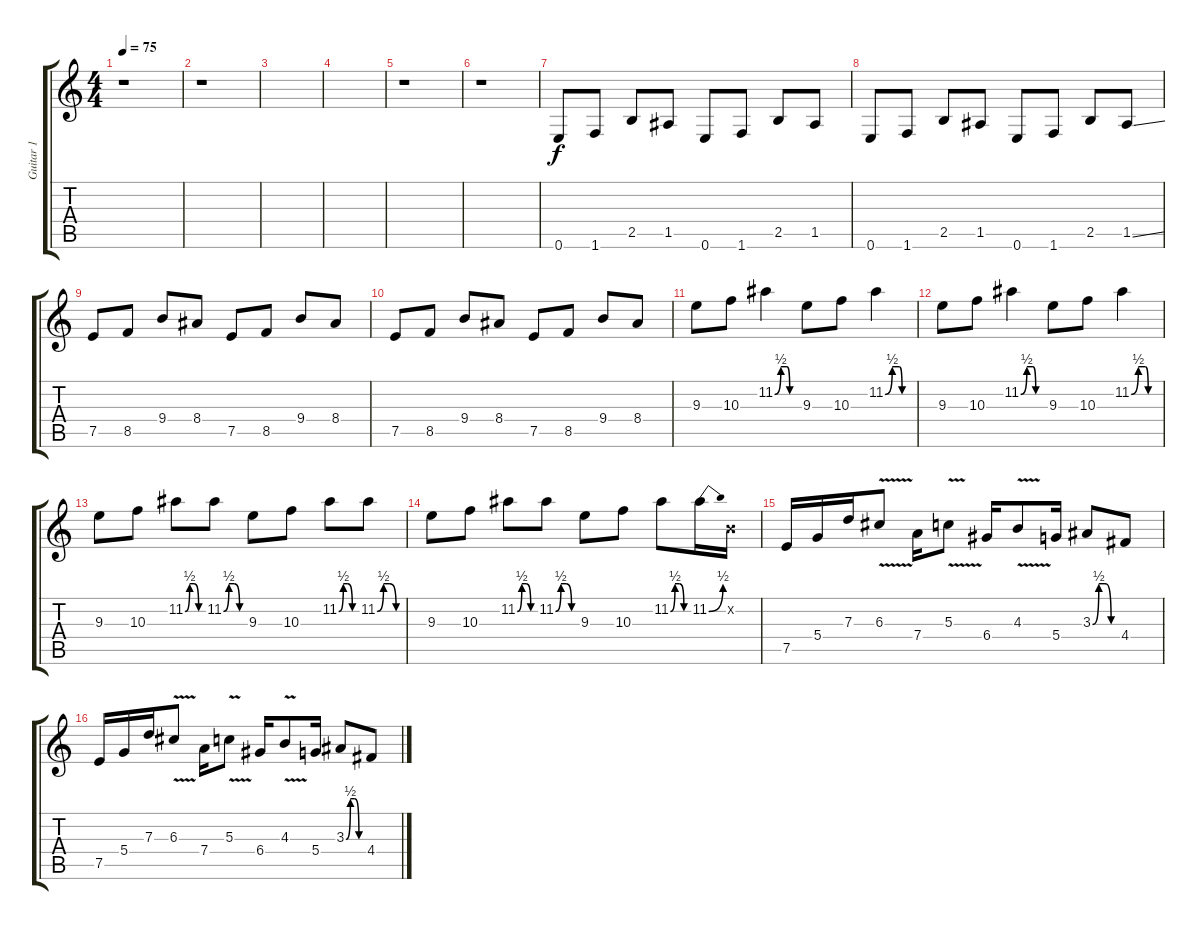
\track ("Guitar 1" "Guitar 1") {instrument overdrivenguitar}
\staff {score tabs}
\tuning (E4 B3 G3 D3 A2 E2) {hide}
\ts (4 4)
\tempo 75
\clef g2
\ks c
r.1{dy f instrument overdrivenguitar} |
r.1 |
|
|
r.1 |
r.1 |
0.6.8 1.6.8 2.5.8 1.5.8 0.6.8 1.6.8 2.5.8 1.5.8 |
0.6.8 1.6.8 2.5.8 1.5.8 0.6.8 1.6.8 2.5.8 1.5{ss}.8 |
7.5.8 8.5.8 9.4.8 8.4.8 7.5.8 8.5.8 9.4.8 8.4.8 |
7.5.8 8.5.8 9.4.8 8.4.8 7.5.8 8.5.8 9.4.8 8.4.8 |
9.3.8 10.3.8 11.2{be (custom 0 0 15 2 30 2 37 0 45 0 60 0)}.4 9.3.8 10.3.8 11.2{be (custom 0 0 15 2 30 2 36 0 45 0 60 0)}.4 |
9.3.8 10.3.8 11.2{be (custom 0 0 15 2 30 2 37 0 45 0 60 0)}.4 9.3.8 10.3.8 11.2{be (custom 0 0 15 2 30 2 36 0 45 0 60 0)}.4 |
9.3.8 10.3.8 11.2{be (custom 0 0 15 2 30 2 45 0 60 0)}.8 11.2{be (custom 0 0 15 2 30 2 45 0 60 0)}.8 9.3.8 10.3.8 11.2{be (custom 0 0 15 2 30 2 45 0 60 0)}.8 11.2{be (custom 0 0 15 2 30 2 45 0 60 0)}.8 |
9.3.8 10.3.8 11.2{be (custom 0 0 15 2 30 2 45 0 60 0)}.8 11.2{be (custom 0 0 15 2 30 2 45 0 60 0)}.8 9.3.8 10.3.8 11.2{be (custom 0 0 15 2 30 2 45 0 60 0)}.8 11.2{be (bend 0 0 60 2)}.16 0.2{x}.16 |
7.5.16 5.4.16 7.3.16 6.3{v}.8 7.4.16 5.3{v}.8 6.4.16 4.3{v}.8 5.4.16 3.3{be (custom 0 0 15 2 30 2 45 0 60 0)}.8 4.4.8 |
7.5.16 5.4.16 7.3.16 6.3{v}.8 7.4.16 5.3{v}.8 6.4.16 4.3{v}.8 5.4.16 3.3{be (custom 0 0 15 2 30 2 45 0 60 0)}.8 4.4.8
